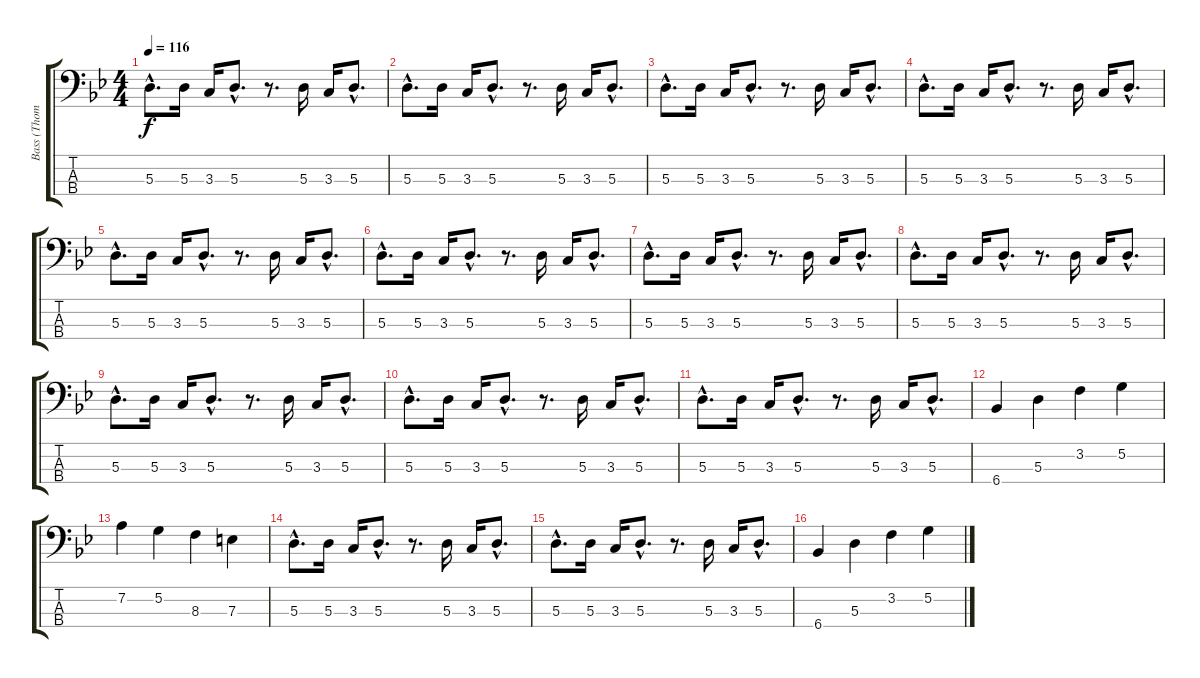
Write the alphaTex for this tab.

\track ("Bass (Thompson)" "Bass (Thom") {instrument electricbassfinger}
\staff {score tabs}
\tuning (G2 D2 A1 E1) {hide}
\ts (4 4)
\tempo 116
\clef f4
\ks bb
5.3{hac}.8{d dy f} 5.3.16 3.3.16 5.3{hac}.8{d} r.8{d} 5.3.16 3.3.16 5.3{hac}.8{d} |
5.3{hac}.8{d} 5.3.16 3.3.16 5.3{hac}.8{d} r.8{d} 5.3.16 3.3.16 5.3{hac}.8{d} |
5.3{hac}.8{d} 5.3.16 3.3.16 5.3{hac}.8{d} r.8{d} 5.3.16 3.3.16 5.3{hac}.8{d} |
5.3{hac}.8{d} 5.3.16 3.3.16 5.3{hac}.8{d} r.8{d} 5.3.16 3.3.16 5.3{hac}.8{d} |
5.3{hac}.8{d} 5.3.16 3.3.16 5.3{hac}.8{d} r.8{d} 5.3.16 3.3.16 5.3{hac}.8{d} |
5.3{hac}.8{d} 5.3.16 3.3.16 5.3{hac}.8{d} r.8{d} 5.3.16 3.3.16 5.3{hac}.8{d} |
5.3{hac}.8{d} 5.3.16 3.3.16 5.3{hac}.8{d} r.8{d} 5.3.16 3.3.16 5.3{hac}.8{d} |
5.3{hac}.8{d} 5.3.16 3.3.16 5.3{hac}.8{d} r.8{d} 5.3.16 3.3.16 5.3{hac}.8{d} |
5.3{hac}.8{d} 5.3.16 3.3.16 5.3{hac}.8{d} r.8{d} 5.3.16 3.3.16 5.3{hac}.8{d} |
5.3{hac}.8{d} 5.3.16 3.3.16 5.3{hac}.8{d} r.8{d} 5.3.16 3.3.16 5.3{hac}.8{d} |
5.3{hac}.8{d} 5.3.16 3.3.16 5.3{hac}.8{d} r.8{d} 5.3.16 3.3.16 5.3{hac}.8{d} |
6.4.4 5.3.4 3.2.4 5.2.4 |
7.2.4 5.2.4 8.3.4 7.3.4 |
5.3{hac}.8{d} 5.3.16 3.3.16 5.3{hac}.8{d} r.8{d} 5.3.16 3.3.16 5.3{hac}.8{d} |
5.3{hac}.8{d} 5.3.16 3.3.16 5.3{hac}.8{d} r.8{d} 5.3.16 3.3.16 5.3{hac}.8{d} |
6.4.4 5.3.4 3.2.4 5.2.4
